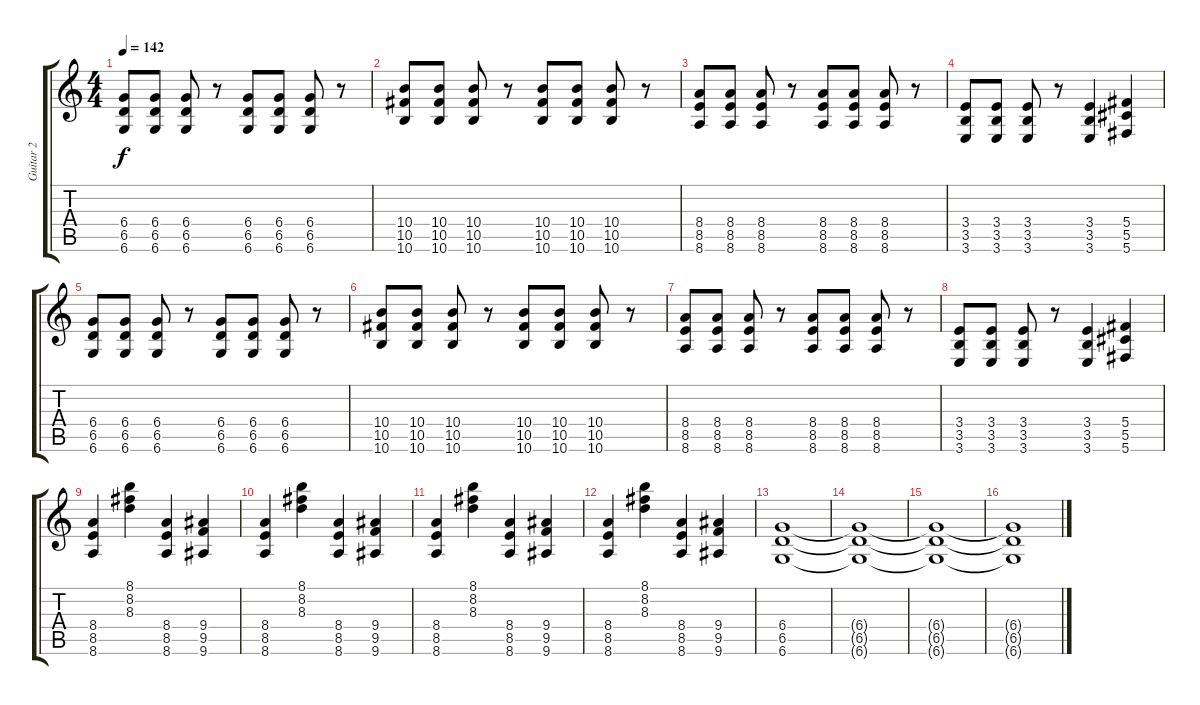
\track ("Guitar 2" "Guitar 2") {instrument distortionguitar}
\staff {score tabs}
\tuning (Eb4 Bb3 Gb3 Db3 Ab2 Db2) {hide}
\ts (4 4)
\tempo 142
\clef g2
\ks c
(6.4 6.5 6.6).8{dy f} (6.4 6.5 6.6).8 (6.4 6.5 6.6).8 r.8 (6.4 6.5 6.6).8 (6.4 6.5 6.6).8 (6.4 6.5 6.6).8 r.8 |
(10.4 10.5 10.6).8 (10.4 10.5 10.6).8 (10.4 10.5 10.6).8 r.8 (10.4 10.5 10.6).8 (10.4 10.5 10.6).8 (10.4 10.5 10.6).8 r.8 |
(8.4 8.5 8.6).8 (8.4 8.5 8.6).8 (8.4 8.5 8.6).8 r.8 (8.4 8.5 8.6).8 (8.4 8.5 8.6).8 (8.4 8.5 8.6).8 r.8 |
(3.4 3.5 3.6).8 (3.4 3.5 3.6).8 (3.4 3.5 3.6).8 r.8 (3.4 3.5 3.6).4 (5.4 5.5 5.6).4 |
(6.4 6.5 6.6).8 (6.4 6.5 6.6).8 (6.4 6.5 6.6).8 r.8 (6.4 6.5 6.6).8 (6.4 6.5 6.6).8 (6.4 6.5 6.6).8 r.8 |
(10.4 10.5 10.6).8 (10.4 10.5 10.6).8 (10.4 10.5 10.6).8 r.8 (10.4 10.5 10.6).8 (10.4 10.5 10.6).8 (10.4 10.5 10.6).8 r.8 |
(8.4 8.5 8.6).8 (8.4 8.5 8.6).8 (8.4 8.5 8.6).8 r.8 (8.4 8.5 8.6).8 (8.4 8.5 8.6).8 (8.4 8.5 8.6).8 r.8 |
(3.4 3.5 3.6).8 (3.4 3.5 3.6).8 (3.4 3.5 3.6).8 r.8 (3.4 3.5 3.6).4 (5.4 5.5 5.6).4 |
(8.4 8.5 8.6).4 (8.1 8.2 8.3).4 (8.4 8.5 8.6).4 (9.4 9.5 9.6).4 |
(8.4 8.5 8.6).4 (8.1 8.2 8.3).4 (8.4 8.5 8.6).4 (9.4 9.5 9.6).4 |
(8.4 8.5 8.6).4 (8.1 8.2 8.3).4 (8.4 8.5 8.6).4 (9.4 9.5 9.6).4 |
(8.4 8.5 8.6).4 (8.1 8.2 8.3).4 (8.4 8.5 8.6).4 (9.4 9.5 9.6).4 |
(6.4 6.5 6.6).1 |
(6.4{t} 6.5{t} 6.6{t}).1 |
(6.4{t} 6.5{t} 6.6{t}).1 |
(6.4{t} 6.5{t} 6.6{t}).1
